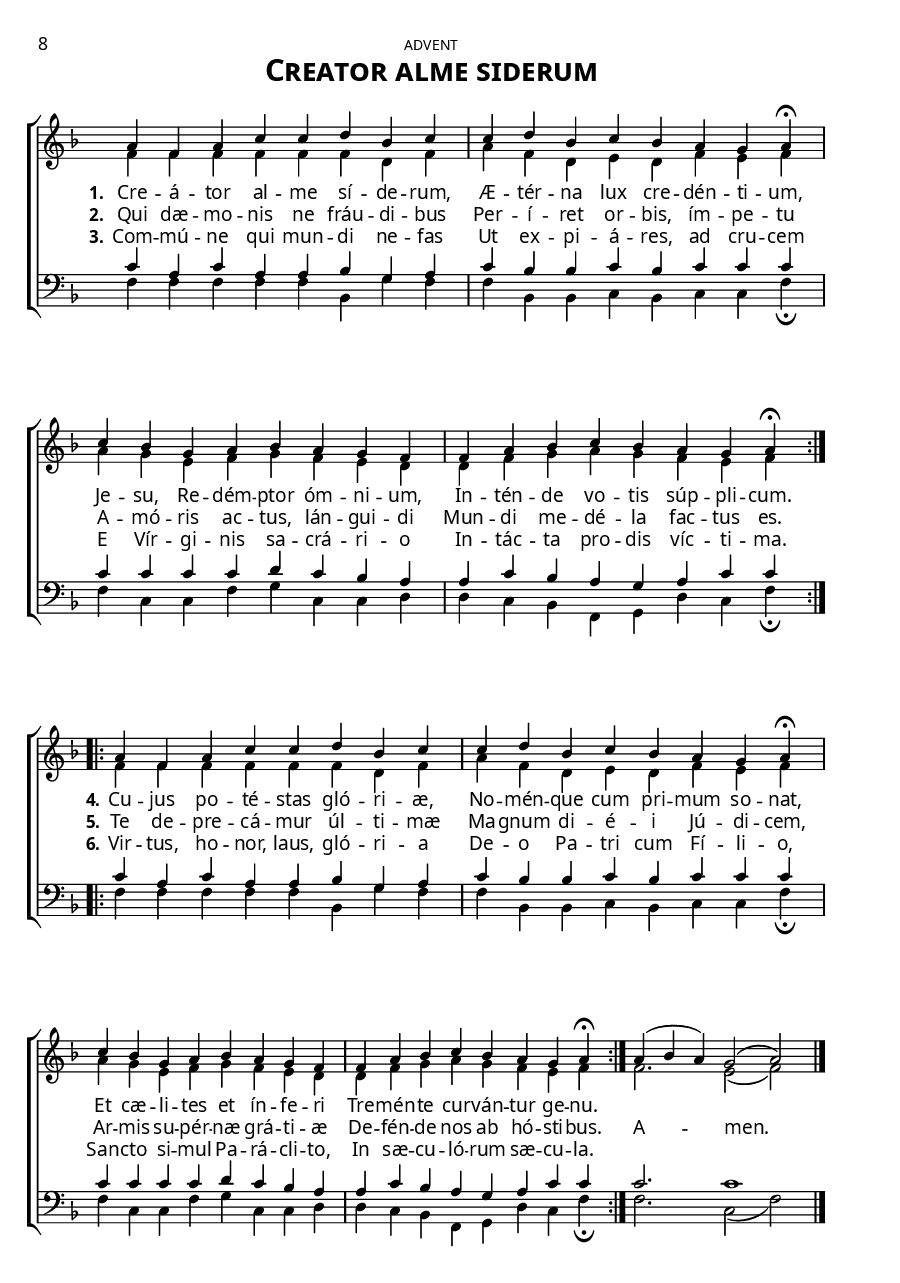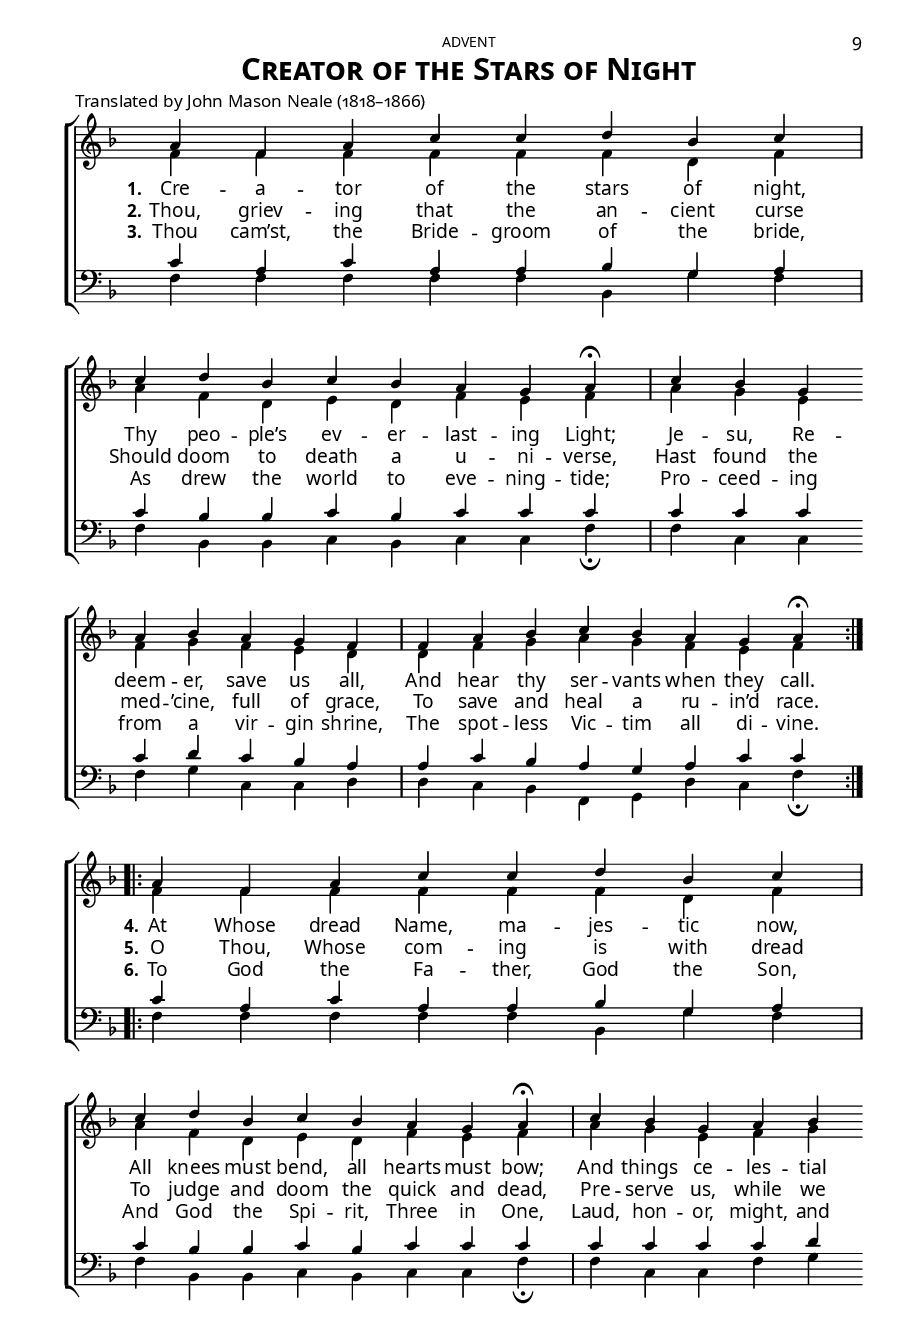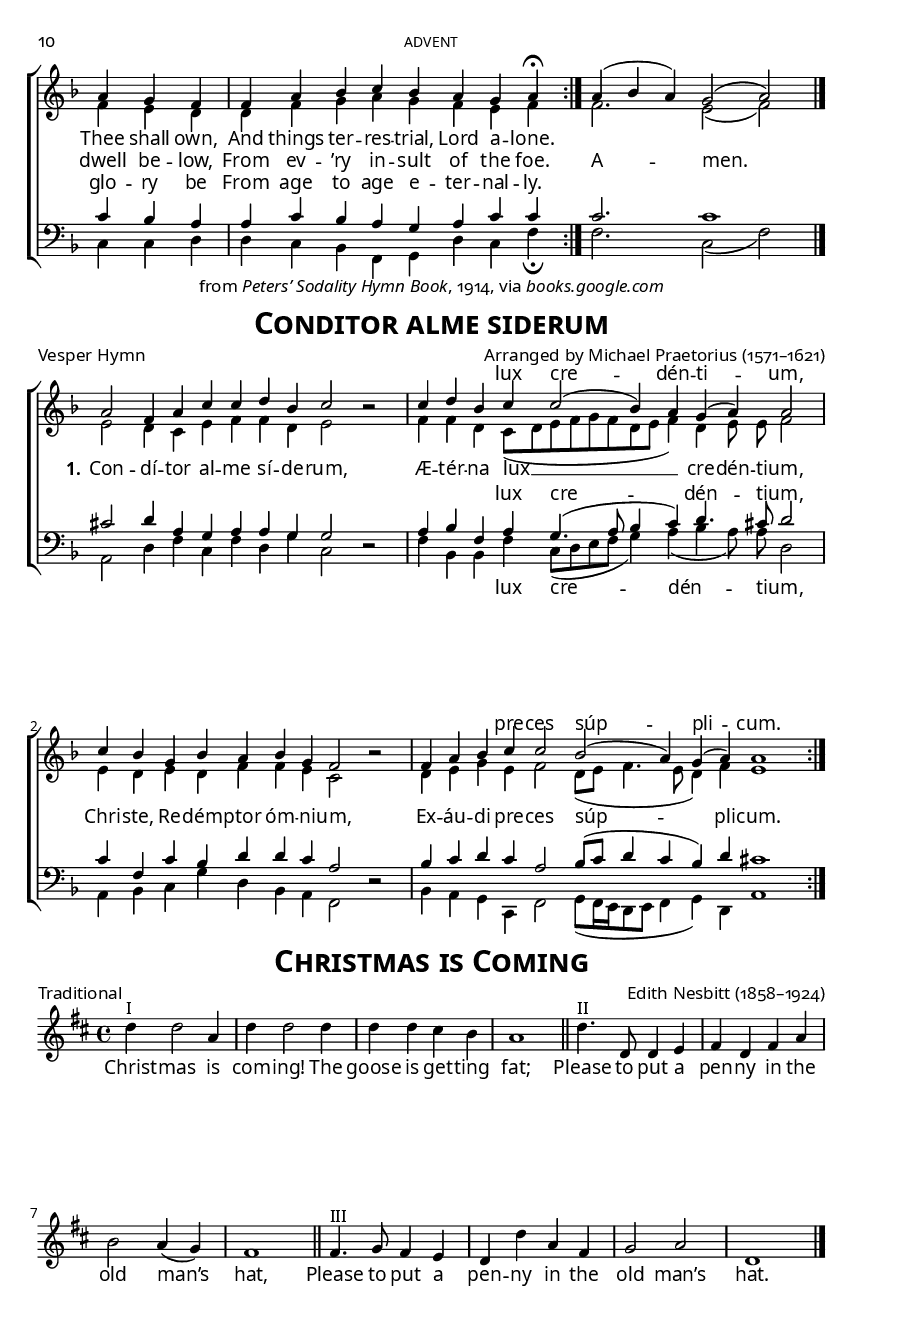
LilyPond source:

\version "2.14.2"
\include "../util.ly"
\version "2.14.2"
#(set-global-staff-size 15) \paper{ #(define fonts (make-pango-font-tree "GoudyOlSt BT" "Garamond Premier Pro" "Garamond Premier Pro" (/ 15 20))) }
\header {tagline = ""}
\paper {
  print-all-headers = ##t
  paper-height = 9\in
  paper-width = 6\in
  indent = 0\in
  %system-system-spacing = #'((basic-distance . 10) (padding . 0))
  system-system-spacing =
    #'((basic-distance . 0)
       (minimum-distance . 0)
       (padding . -10)
       (stretchability . 100))
  score-markup-spacing =
    #'((basic-distance . 0)
       (minimum-distance . 0)
       (padding . 0)
       (stretchability . 0))
  markup-system-spacing =
    #'((basic-distance . 0)
       (minimum-distance . 0)
       (padding . 0)
       (stretchability . 0))
  ragged-last-bottom = ##f
  ragged-bottom = ##f
  two-sided = ##t
  inner-margin = 0.5\in
  outer-margin = 0.25\in
  top-margin = 0.25\in
  bottom-margin = 0.25\in
  first-page-number = #008
  print-first-page-number = ##t
  headerLine = \markup{\override #'(font-name . "Garamond Premier Pro") \smallCaps advent}
  oddHeaderMarkup = \markup\fill-line{
     \override #'(font-name . "Garamond Premier Pro")\abs-fontsize #8.5
     \combine 
        \fill-line{"" \on-the-fly #print-page-number-check-first
        \oldStylePageNum""
        }
        \fill-line{\headerLine}
  }
  evenHeaderMarkup = \markup {
     \override #'(font-name . "Garamond Premier Pro")\abs-fontsize #8.5
     \combine
        \on-the-fly #print-page-number-check-first
        \oldStylePageNum""
        \fill-line{\headerLine}
  }
}
global = {
  \key f \major
  \time 6/8
  \autoBeamOff
  \override DynamicLineSpanner #'staff-padding = #0.0
  \override DynamicLineSpanner #'Y-extent = #'(-1 . 1)
  \set Score.timing = ##f
}

sopMusic = \relative c'' {
  \repeat volta 2 {
    a4 f a
    c c d bes
    c \bar "|"
    c d bes
    c bes a g
    a\fermata \bar "|"
    
    c bes g
    a bes a g
    f \bar "|"
    f a bes
    c bes a g
    a\fermata
  }
}
sopAmen = \relative c'' {
  a4( bes a) g2( a) \bar "|."
}
sopWords = \lyricmode {
  
}

altoMusic = \relative c' {
  f4 f f
  f f f d
  f
  a f d
  e d f e
  f \bar "|"
  
  a g e
  f g f e
  d
  d f g
  a g f e
  f
}
altoAmen = \relative c' {
  f2. e2( f)
}
altoWords = \lyricmode {
  \dropLyricsIX
  \set stanza = #"1."
  Cre -- á -- tor al -- me sí -- de -- rum,
  Æ -- tér -- na lux cre -- dén -- ti -- um,
  Je -- su, Re -- dém -- ptor óm -- ni -- um,
  In -- tén -- de vo -- tis súp -- pli -- cum.

  \set stanza = #"4."
  Cu -- jus po -- té -- stas gló -- ri -- æ,
  No -- mén -- que cum pri -- mum so -- nat,
  Et cæ -- li -- tes et ín -- fe -- ri
  Tre -- mén -- te cur -- ván -- tur ge -- nu.
}
altoWordsII = \lyricmode {
  \dropLyricsIX
%\markup\italic
  \set stanza = #"2."
  Qui dæ -- mo -- nis ne fráu -- di -- bus
  Per -- í -- ret or -- bis, ím -- pe -- tu
  A -- mó -- ris ac -- tus, lán -- gui -- di
  Mun -- di me -- dé -- la fac -- tus es.

  \set stanza = #" 5."
  Te de -- pre -- cá -- mur úl -- ti -- mæ
  Ma -- gnum di -- é -- i Jú -- di -- cem,
  Ar -- mis su -- pér -- næ grá -- ti -- æ
  De -- fén -- de nos ab hó -- sti -- bus.

  A -- men.
}
altoWordsIII = \lyricmode {
  \dropLyricsIX
  \set stanza = #"3."
  Com -- mú -- ne qui mun -- di ne -- fas
  Ut ex -- pi -- á -- res, ad cru -- cem
  E Vír -- gi -- nis sa -- crá -- ri -- o
  In -- tác -- ta pro -- dis víc -- ti -- ma.

  \set stanza = #" 6."
  Vir -- tus, ho -- nor, laus, gló -- ri -- a
  De -- o Pa -- tri cum Fí -- li -- o,
  San -- cto si -- mul Pa -- rá -- cli -- to,
  In sæ -- cu -- ló -- rum sæ -- cu -- la.
}
altoWordsIV = \lyricmode {
  \dropLyricsVII
  \set stanza = #"4. "
  \set ignoreMelismata = ##t
}
altoWordsV = \lyricmode {
  \dropLyricsVII
  \set stanza = #"5. "
  \set ignoreMelismata = ##t
}
altoWordsVI = \lyricmode {
  \dropLyricsVII
  \set stanza = #"6. "
  \set ignoreMelismata = ##t
}
tenorMusic = \relative c' {
  c4 a c
  a a bes g
  a
  c bes bes
  c bes c c
  c \bar "|"
  
  c c c
  c d c bes
  a
  a c bes
  a g a c
  c
}
tenorAmen = \relative c' {
  c2. c1
}
tenorWords = \lyricmode {

}

bassMusic = \relative c {
  f4 f f
  f f bes, g'
  f
  f bes, bes
  c bes c c
  f\fermata \bar "|"
  
  f c c
  f g c, c
  d
  d c bes
  f g d' c
  f\fermata
}
bassAmen = \relative c {
  f2. c2( f)
}
bassWords = \lyricmode {

}

pianoRH = \relative c' {
  
}
pianoLH = \relative c' {
  
}

\score {
  <<
   \new ChoirStaff <<
    \new Staff = women <<
      \new Voice = "sopranos" { \voiceOne << \global {\repeat unfold2 \sopMusic \sopAmen}>> }
      \new Voice = "altos" { \voiceTwo << \global {\repeat unfold2 \altoMusic \altoAmen} >> }
    >>
    \new Lyrics \with { alignAboveContext = #"women" \override VerticalAxisGroup #'nonstaff-relatedstaff-spacing = #'((basic-distance . 1))} \lyricsto "sopranos" \sopWords
    \new Lyrics = "altosVI"  \with { alignBelowContext = #"women" \override VerticalAxisGroup #'nonstaff-relatedstaff-spacing = #'((basic-distance . 1))} \lyricsto "altos" \altoWordsVI
    \new Lyrics = "altosV"  \with { alignBelowContext = #"women" \override VerticalAxisGroup #'nonstaff-relatedstaff-spacing = #'((basic-distance . 1))} \lyricsto "altos" \altoWordsV
    \new Lyrics = "altosIV"  \with { alignBelowContext = #"women" \override VerticalAxisGroup #'nonstaff-relatedstaff-spacing = #'((basic-distance . 1))} \lyricsto "altos" \altoWordsIV
    \new Lyrics = "altosIII"  \with { alignBelowContext = #"women" \override VerticalAxisGroup #'nonstaff-relatedstaff-spacing = #'((basic-distance . 1))} \lyricsto "altos" \altoWordsIII
    \new Lyrics = "altosII"  \with { alignBelowContext = #"women" \override VerticalAxisGroup #'nonstaff-relatedstaff-spacing = #'((basic-distance . 1))} \lyricsto "altos" \altoWordsII
    \new Lyrics = "altos"  \with { alignBelowContext = #"women" \override VerticalAxisGroup #'nonstaff-relatedstaff-spacing = #'((padding . -0.5))} \lyricsto "altos" \altoWords
   \new Staff = men <<
      \clef bass
      \new Voice = "tenors" { \voiceOne << \global {\repeat unfold2  \tenorMusic \tenorAmen} >> }
      \new Voice = "basses" { \voiceTwo << \global {\repeat unfold2 \bassMusic \bassAmen} >> }
    >>
    \new Lyrics \with { alignAboveContext = #"men" \override VerticalAxisGroup #'nonstaff-relatedstaff-spacing = #'((basic-distance . 1)) } \lyricsto "tenors" \tenorWords
    \new Lyrics \with { alignBelowContext = #"men" \override VerticalAxisGroup #'nonstaff-relatedstaff-spacing = #'((basic-distance . 1)) } \lyricsto "basses" \bassWords
  >>
%    \new PianoStaff << \new Staff { \new Voice { \pianoRH } } \new Staff { \clef "bass" \pianoLH } >>
  >>
  \layout {
    #(define fonts (make-pango-font-tree "GoudyOlSt BT" "Garamond Premier Pro" "Garamond Premier Pro" (/ 14.9 20)))
    \context {
      \Score
      %\override SpacingSpanner #'base-shortest-duration = #(ly:make-moment 1 8)
      %\override SpacingSpanner #'common-shortest-duration = #(ly:make-moment 1 4)
    }
    \context {
      % Remove all empty staves
      \Staff
      \RemoveEmptyStaves \override VerticalAxisGroup #'remove-first = ##t
      \remove "Time_signature_engraver"
    }
  }
  \header {
    title = \markup{\override #'(font-name . "Garamond Premier Pro Semibold"){ \abs-fontsize #15 \smallCapsOldStyle"Creator alme siderum"}}
    %subtitle = \markup{\override #'(font-name . "Garamond Premier Pro"){ \abs-fontsize #10.5 "(Vesper Hymn for Sundays in Advent)"}}
    %arranger = \markup\oldStyleNum"Edited by Benjamin Bloomfield (1984–)"
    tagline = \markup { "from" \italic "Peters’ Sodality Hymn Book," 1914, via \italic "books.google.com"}
  }
}
\markup\vspace#0.5

















global = {
  \key f \major
  \time 6/8
  \autoBeamOff
  \override DynamicLineSpanner #'staff-padding = #0.0
  \override DynamicLineSpanner #'Y-extent = #'(-1 . 1)
  \set Score.timing = ##f
}

sopMusic = \relative c'' {
  \repeat volta 2 {
    a4 f a
    c c d bes
    c \bar "|"
    c d bes
    c bes a g
    a\fermata \bar "|"
    
    c bes g \bar""
    a bes \bar"" a g
    f \bar "|"
    f a bes
    c bes a g
    a\fermata
  }
}
sopAmen = \relative c'' {
  a4( bes a) g2( a) \bar "|."
}
sopWords = \lyricmode {
  
}

altoMusic = \relative c' {
  f4 f f
  f f f d
  f
  a f d
  e d f e
  f \bar "|"
  
  a g e
  f g f e
  d
  d f g
  a g f e
  f
}
altoAmen = \relative c' {
  f2. e2( f)
}
altoWords = \lyricmode {
  \dropLyricsIX
  \set stanza = #"1."
  Cre -- a -- tor of the stars of night,
  Thy peo -- ple’s ev -- er -- last -- ing Light;
  Je -- su, Re -- deem -- er, save us all,
  And hear thy ser -- vants when they call.

  \set stanza = #"4."
  At Whose dread Name, ma -- jes -- tic now,
  All knees must bend, all hearts must bow;
  And things ce -- les -- tial Thee shall own,
  And things ter -- res -- trial, Lord a -- lone.
}
altoWordsII = \lyricmode {
  \dropLyricsIX
%\markup\italic
  \set stanza = #"2."
  Thou, griev -- ing that the an -- cient curse
  Should doom to death a u -- ni -- verse,
  Hast found the med -- ’cine, full of grace,
  To save and heal a ru -- in’d race.
  
  \set stanza = #" 5."
  O Thou, Whose com -- ing is with dread
  To judge and doom the quick and dead,
  Pre -- serve us, while we dwell be -- low,
  From ev -- ’ry in -- sult of the foe.

  A -- men.
}
altoWordsIII = \lyricmode {
  \dropLyricsIX
  \set stanza = #"3."
  Thou cam’st, the Bride -- groom of the bride,
  As drew the world to eve -- ning -- tide;
  Pro -- ceed -- ing from a vir -- gin shrine,
  The spot -- less Vic -- tim all di -- vine.

  \set stanza = #" 6."
  To God the Fa -- ther, God the Son,
  And God the Spi -- rit, Three in One,
  Laud, hon -- or, might, and glo -- ry be
  From age to age e -- ter -- nal -- ly.
}
altoWordsIV = \lyricmode {
  \set stanza = #"4. "
  \set ignoreMelismata = ##t
}
altoWordsV = \lyricmode {
  \set stanza = #"5. "
  \set ignoreMelismata = ##t
}
altoWordsVI = \lyricmode {
  \set stanza = #"6. "
  \set ignoreMelismata = ##t
}
tenorMusic = \relative c' {
  c4 a c
  a a bes g
  a
  c bes bes
  c bes c c
  c \bar "|"
  
  c c c
  c d c bes
  a
  a c bes
  a g a c
  c
}
tenorAmen = \relative c' {
  c2. c1
}
tenorWords = \lyricmode {

}

bassMusic = \relative c {
  f4 f f
  f f bes, g'
  f
  f bes, bes
  c bes c c
  f\fermata \bar "|"
  
  f c c
  f g c, c
  d
  d c bes
  f g d' c
  f\fermata
}
bassAmen = \relative c {
  f2. c2( f)
}
bassWords = \lyricmode {

}

pianoRH = \relative c' {
  
}
pianoLH = \relative c' {
  
}

\score {
  <<
   \new ChoirStaff <<
    \new Staff = women <<
      \new Voice = "sopranos" { \voiceOne << \global {\repeat unfold2 \sopMusic \sopAmen}>> }
      \new Voice = "altos" { \voiceTwo << \global {\repeat unfold2 \altoMusic \altoAmen} >> }
    >>
    \new Lyrics \with { alignAboveContext = #"women" \override VerticalAxisGroup #'nonstaff-relatedstaff-spacing = #'((basic-distance . 1))} \lyricsto "sopranos" \sopWords
    \new Lyrics = "altosVI"  \with { alignBelowContext = #"women" \override VerticalAxisGroup #'nonstaff-relatedstaff-spacing = #'((basic-distance . 1))} \lyricsto "altos" \altoWordsVI
    \new Lyrics = "altosV"  \with { alignBelowContext = #"women" \override VerticalAxisGroup #'nonstaff-relatedstaff-spacing = #'((basic-distance . 1))} \lyricsto "altos" \altoWordsV
    \new Lyrics = "altosIV"  \with { alignBelowContext = #"women" \override VerticalAxisGroup #'nonstaff-relatedstaff-spacing = #'((basic-distance . 1))} \lyricsto "altos" \altoWordsIV
    \new Lyrics = "altosIII"  \with { alignBelowContext = #"women" \override VerticalAxisGroup #'nonstaff-relatedstaff-spacing = #'((basic-distance . 1))} \lyricsto "altos" \altoWordsIII
    \new Lyrics = "altosII"  \with { alignBelowContext = #"women" \override VerticalAxisGroup #'nonstaff-relatedstaff-spacing = #'((basic-distance . 1))} \lyricsto "altos" \altoWordsII
    \new Lyrics = "altos"  \with { alignBelowContext = #"women" \override VerticalAxisGroup #'nonstaff-relatedstaff-spacing = #'((padding . -0.5))} \lyricsto "altos" \altoWords
   \new Staff = men <<
      \clef bass
      \new Voice = "tenors" { \voiceOne << \global {\repeat unfold2  \tenorMusic \tenorAmen} >> }
      \new Voice = "basses" { \voiceTwo << \global {\repeat unfold2 \bassMusic \bassAmen} >> }
    >>
    \new Lyrics \with { alignAboveContext = #"men" \override VerticalAxisGroup #'nonstaff-relatedstaff-spacing = #'((basic-distance . 1)) } \lyricsto "tenors" \tenorWords
    \new Lyrics \with { alignBelowContext = #"men" \override VerticalAxisGroup #'nonstaff-relatedstaff-spacing = #'((basic-distance . 1)) } \lyricsto "basses" \bassWords
  >>
%    \new PianoStaff << \new Staff { \new Voice { \pianoRH } } \new Staff { \clef "bass" \pianoLH } >>
  >>
  \layout {
    \context {
      \Score
      %\override SpacingSpanner #'base-shortest-duration = #(ly:make-moment 1 8)
      %\override SpacingSpanner #'common-shortest-duration = #(ly:make-moment 1 4)
    }
    \context {
      % Remove all empty staves
      \Staff
      \RemoveEmptyStaves \override VerticalAxisGroup #'remove-first = ##t
      \remove "Time_signature_engraver"
    }
  }
  \header {
    title = \markup{\override #'(font-name . "Garamond Premier Pro Semibold"){ \abs-fontsize #15 \smallCapsOldStyle"Creator of the Stars of Night"}}
    poet = \markup\oldStyleNum"Translated by John Mason Neale (1818–1866)"
    %arranger = \markup\oldStyleNum"Edited by Benjamin Bloomfield (1984–)"
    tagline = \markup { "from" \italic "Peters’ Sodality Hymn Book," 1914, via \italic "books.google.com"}
  }
}
\markup \fill-line{\concat{ "from " \italic "Peters’ Sodality Hymn Book" \oldStyleNum", 1914, via " \italic "books.google.com"}}
\markup\vspace#0




























%IF_NOT_6.14
global = {
  \key f \major
  \time 16/4
  \autoBeamOff
}

sopMusic = \relative c'' {
  \repeat volta 2 {
    \partial 4*12 a2 f4 a c c d bes c2 b\rest |
    \partial 4*12 c4 d bes c c2( bes4) a g( a) a2 |
    \partial 4*11 c4 bes g bes a bes g f2 b\rest |
    \partial 4*15 f4 a bes c c2 bes( a4) g( a) a1
  }
}
sopWords = \lyricmode {
  \repeat unfold 11 \skip1
  lux cre -- dén -- ti -- um,
  
  \repeat unfold 11 \skip1
  \dropLyricsIV
  pre -- ces súp -- pli -- cum.
}

altoMusic = \relative c' {
  \partial 4*12 e2 d4 c e f f d e2 s |
  \partial 4*12 f4 f d c8([ d e f g f d e] f4) d e8 e f2 |
  \partial 4*11 e4 d e d f f e c2 s |
  \partial 4*15 d4 e g e f2 d8[( e] f4. e8 d4) f e1 \bar ":|"
}
altoWords = \lyricmode {
  \dropLyricsVI
  \set stanza = #"1."
  Con -- dí -- tor al -- me sí -- de -- rum,
  Æ -- tér -- na lux __ cre -- dén -- ti -- um,
  \dropLyricsIX
  Chri -- ste, Re -- dém -- ptor óm -- ni -- um,
  Ex -- áu -- di pre -- ces súp -- pli -- cum.
}
altoWordsII = \lyricmode {
%\markup\italic
}
altoWordsIII = \lyricmode {
}
altoWordsIV = \lyricmode {
  
}

tenorMusic = \relative c' {
  \partial 4*12 cis2 d4 a g a a g g2 s |
  \partial 4*12 a4 bes f a g4.( a8 bes4 c) d4. cis8 d2 |
  \partial 4*11 c4 f, c' bes d d c a2 s |
  \partial 4*15 bes4 c d c a2 bes8([ c] d4 c bes) d cis1 \bar ":|"
}
tenorWords = \lyricmode {
  \repeat unfold 11 \skip1
  \dropLyricsIV
  lux cre -- dén -- ti -- um,
  
}
%  \repeat unfold 11 \skip1
%  pre -- ces súp -- pli -- cum.

bassMusic = \relative c {
  \partial 4*12 a2 d4 f c f d g c,2 d\rest |
  \partial 4*12 f4 bes, bes f' c8[( d e f] g4) a( bes a8) a d,2 |
  \partial 4*11 a4 bes c g' d bes a f2 d'\rest |
  \partial 4*15 bes4 a g c, f2 g8([ f16 e d8 e] f4 g) d a'1 \bar ":|"
}
bassWords = \lyricmode {
  \repeat unfold 11 \skip1
  lux cre -- dén -- ti -- um,
  
}
%  \repeat unfold 11 \skip1
%  pre -- ces súp -- pli -- cum.

\score {
  <<
   \new ChoirStaff <<
    \new Staff = women <<
      \new Voice = "sopranos" { \voiceOne << \global \sopMusic >> }
      \new Voice = "altos" { \voiceTwo << \global \altoMusic >> }
    >>
    \new Lyrics \with { alignAboveContext = #"women"  \override VerticalAxisGroup #'nonstaff-relatedstaff-spacing = #'((basic-distance . 1))} \lyricsto "sopranos" \sopWords
    \new Lyrics = "altosIV"  \with { alignBelowContext = #"women" \override VerticalAxisGroup #'nonstaff-relatedstaff-spacing = #'((basic-distance . 1))} \lyricsto "altos" \altoWordsIV
    \new Lyrics = "altosIII"  \with { alignBelowContext = #"women" \override VerticalAxisGroup #'nonstaff-relatedstaff-spacing = #'((basic-distance . 1))} \lyricsto "altos" \altoWordsIII
    \new Lyrics = "altosII"  \with { alignBelowContext = #"women" \override VerticalAxisGroup #'nonstaff-relatedstaff-spacing = #'((basic-distance . 1))} \lyricsto "altos" \altoWordsII
    \new Lyrics = "altos"  \with { alignBelowContext = #"women" \override VerticalAxisGroup #'nonstaff-relatedstaff-spacing = #'((padding . -0.5))} \lyricsto "altos" \altoWords
   \new Staff = men <<
      \clef bass
      \new Voice = "tenors" { \voiceOne << \global \tenorMusic >> }
      \new Voice = "basses" { \voiceTwo << \global \bassMusic >> }
    >>
    \new Lyrics \with { alignAboveContext = #"men" } \lyricsto "tenors" \tenorWords
    \new Lyrics \with { alignBelowContext = #"men" } \lyricsto "basses" \bassWords
  >>
%    \new PianoStaff << \new Staff { \new Voice { \pianoRH } } \new Staff { \clef "bass" \pianoLH } >>
  >>
  \layout {
    \context {
      \Score
      %\override SpacingSpanner #'base-shortest-duration = #(ly:make-moment 1 8)
      %\override SpacingSpanner #'common-shortest-duration = #(ly:make-moment 1 4)
    }
    \context {
      % Remove all empty staves
      \Staff
      \RemoveEmptyStaves \override VerticalAxisGroup #'remove-first = ##t
      \remove "Time_signature_engraver"
    }
  }
  \header {
    title = \markup{\override #'(font-name . "Garamond Premier Pro Semibold"){ \abs-fontsize #15 \smallCapsOldStyle"Conditor alme siderum"}}
    poet = \markup\oldStyleNum"Vesper Hymn"
    composer = \markup\oldStyleNum"Arranged by Michael Praetorius (1571–1621)"
    
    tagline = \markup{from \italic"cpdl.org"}
  }
}
%\markup\fill-line \center-align {\concat{"from "\italic"cpdl.org"}}
\markup\vspace#0
%END_IF_NOT_6.14


















global = {
  \key d \major
  \time 4/4
}

sopMusic = \relative c'' {
  d4^"I" d2 a4 |
  d d2 d4 |
  d d cis b |
  a1 \bar "||"
  
  d4.^"II" d,8 d4 e |
  fis d fis a |
  b2 a4( g) |
  fis1 \bar "||"
  
  fis4.^"III" g8 fis4 e |
  d d' a fis |
  g2 a |
  d,1 \bar "|."
}
sopWords = \lyricmode {
  \dropLyricsIV
  Christ -- mas is com -- ing! The goose is get -- ting fat;
  Please to put a pen -- ny in the old man’s hat,
  Please to put a pen -- ny in the old man’s hat.
}

\score {
  \new Staff = women << \new Voice = sopranos { \global \sopMusic }
    \new Lyrics \with { alignBelowContext = #"women" \override VerticalAxisGroup #'nonstaff-relatedstaff-spacing = #'((basic-distance . 1))} \lyricsto "sopranos" \sopWords
  >>
  \layout {
    \context {
      \Score
      %\override SpacingSpanner #'base-shortest-duration = #(ly:make-moment 1 8)
      %\override SpacingSpanner #'common-shortest-duration = #(ly:make-moment 1 4)
    }
    \context {
      % Remove all empty staves
      % \Staff \RemoveEmptyStaves \override VerticalAxisGroup #'remove-first = ##t
    }
  }
  \header {
    title = \markup{\override #'(font-name . "Garamond Premier Pro Semibold"){ \abs-fontsize #15 \smallCapsOldStyle"Christmas is Coming"}}
    %subtitle = \markup{\override #'(font-name . "Garamond Premier Pro"){ \abs-fontsize #10.5 "(Three-part Round)"}}
    poet = \markup\oldStyleNum"Traditional"
    composer = \markup\oldStyleNum"Edith Nesbitt (1858–1924)"
  }
}
